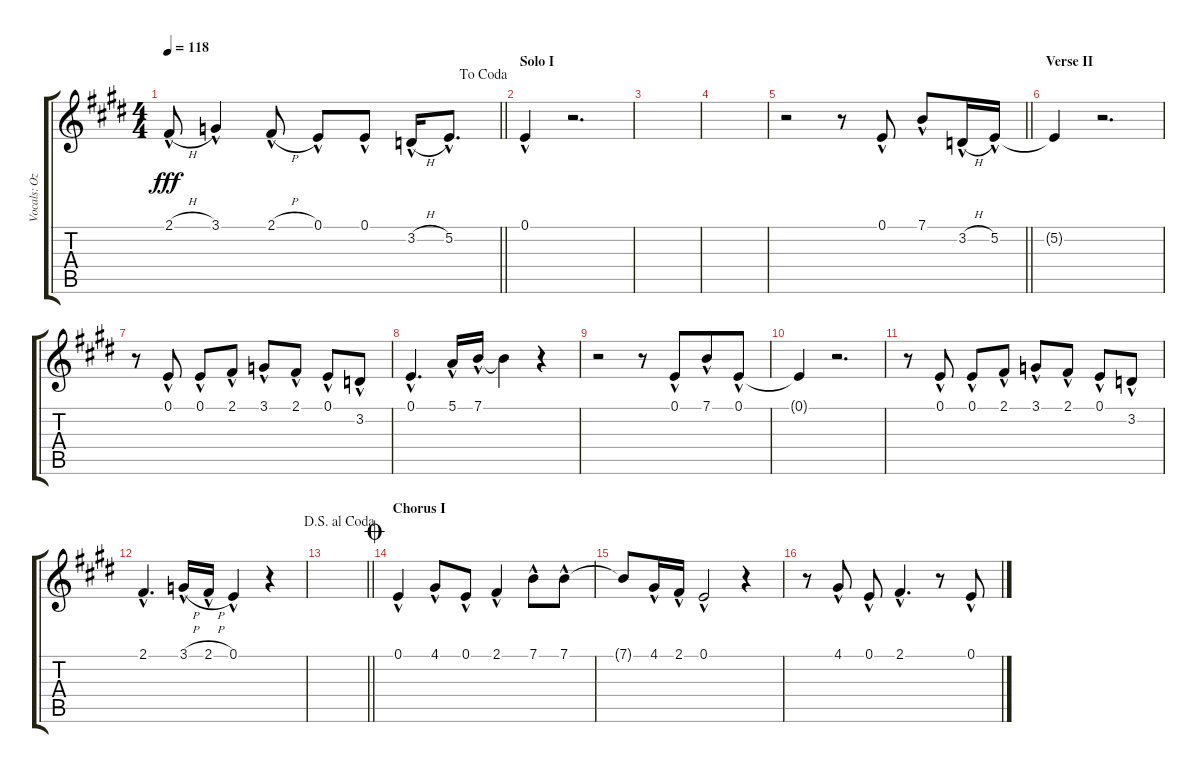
\track ("Vocals: Ozzy" "Vocals: Oz") {instrument lead2sawtooth}
\staff {score tabs}
\tuning (E4 B3 G3 D3 A2 E2) {hide}
\ts (4 4)
\jump dacoda
\tempo 118
\clef g2
\barLineRight lightlight
\ks e
2.1{h hac}.8{dy fff} 3.1{hac}.4 2.1{h hac}.8 0.1{hac}.8 0.1{hac}.8 3.2{h hac}.16 5.2{hac}.8{d} |
\section ("" "Solo I")
0.1{hac}.4 r.2{d} |
|
|
\barLineRight lightlight
r.2 r.8 0.1{hac}.8 7.1{hac}.8 3.2{h hac}.16 5.2{hac}.16 |
\section ("" "Verse II")
5.2{t}.4 r.2{d} |
r.8 0.1{hac}.8 0.1{hac}.8 2.1{hac}.8 3.1{hac}.8 2.1{hac}.8 0.1{hac}.8 3.2{hac}.8 |
0.1{hac}.4{d} 5.1{hac}.16 7.1{hac}.16 7.1{t}.4 r.4 |
r.2 r.8 0.1{hac}.8{beam merge} 7.1{hac}.8 0.1{hac}.8 |
0.1{t}.4 r.2{d} |
r.8 0.1{hac}.8 0.1{hac}.8 2.1{hac}.8 3.1{hac}.8 2.1{hac}.8 0.1{hac}.8 3.2{hac}.8 |
2.1{hac}.4{d} 3.1{h hac}.16 2.1{h hac}.16 0.1{hac}.4 r.4 |
\jump dalsegnoalcoda
\barLineRight lightlight
|
\section ("" "Chorus I")
\jump coda
0.1{hac}.4 4.1{hac}.8 0.1{hac}.8 2.1{hac}.4 7.1{hac}.8 7.1{hac}.8 |
7.1{t}.8 4.1{hac}.16 2.1{hac}.16 0.1{hac}.2 r.4 |
r.8 4.1{hac}.8 0.1{hac}.8 2.1{hac}.4{d} r.8 0.1{hac}.8
